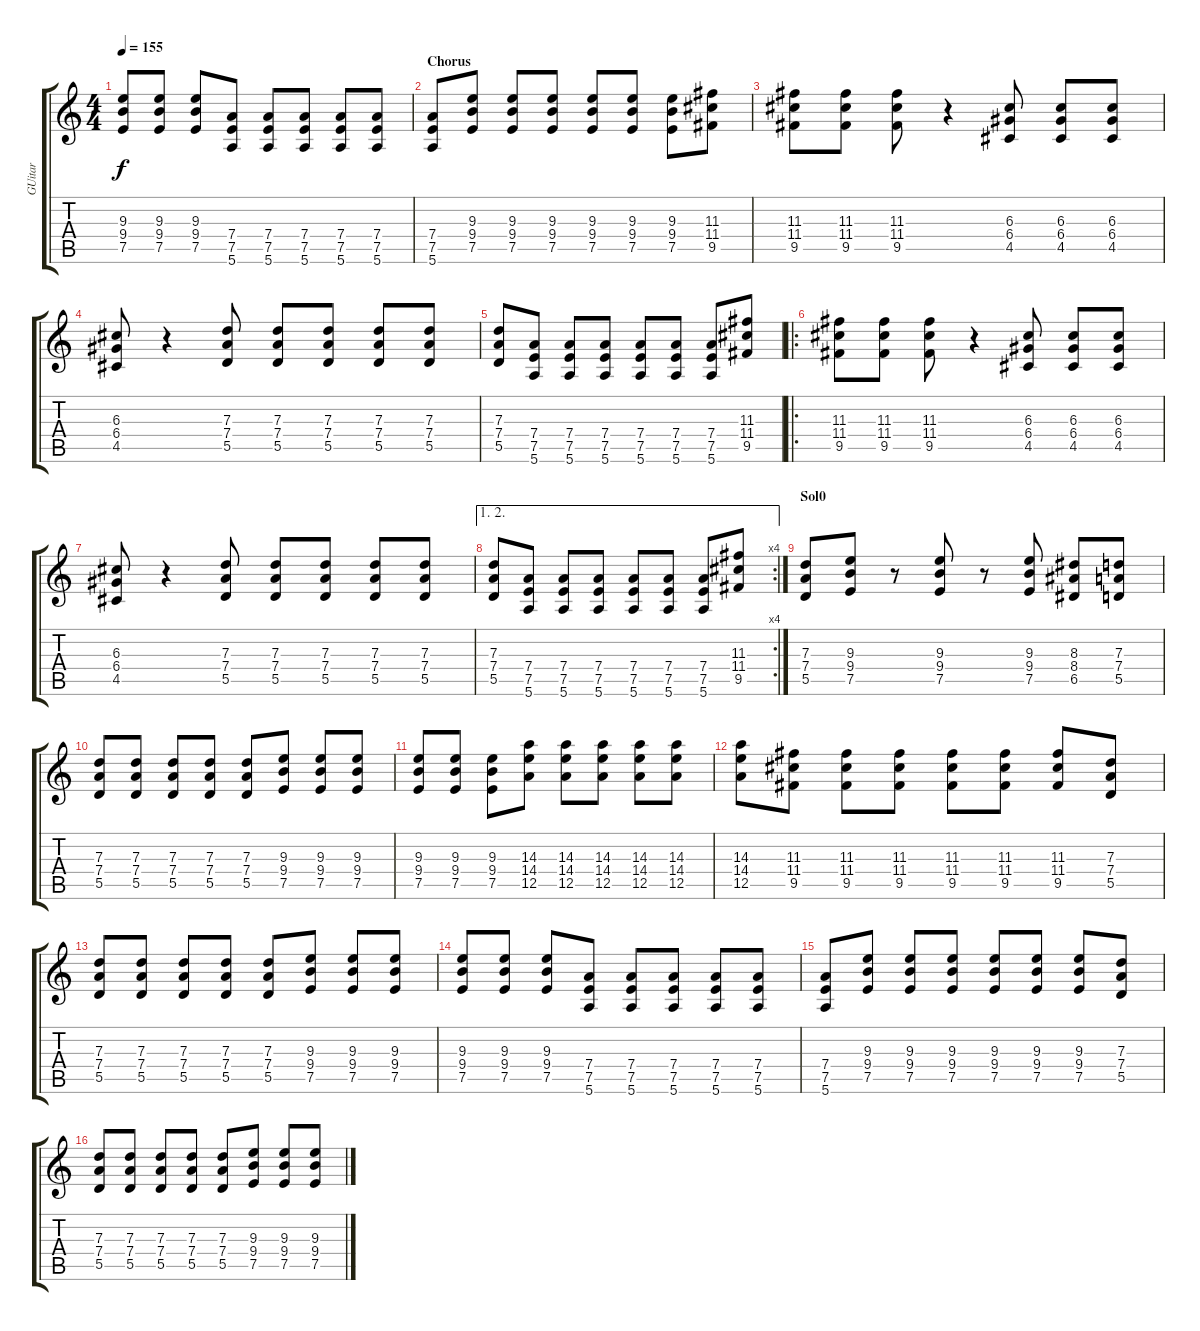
\track ("GUitar" "GUitar") {instrument distortionguitar}
\staff {score tabs}
\tuning (E4 B3 G3 D3 A2 E2) {hide}
\ts (4 4)
\tempo 155
\clef g2
\ks c
(9.3 9.4 7.5).8{dy f} (9.3 9.4 7.5).8 (9.3 9.4 7.5).8 (7.4 7.5 5.6).8 (7.4 7.5 5.6).8 (7.4 7.5 5.6).8 (7.4 7.5 5.6).8 (7.4 7.5 5.6).8 |
\section ("" "Chorus")
(7.4 7.5 5.6).8 (9.3 9.4 7.5).8 (9.3 9.4 7.5).8 (9.3 9.4 7.5).8 (9.3 9.4 7.5).8 (9.3 9.4 7.5).8 (9.3 9.4 7.5).8 (11.3 11.4 9.5).8 |
(11.3 11.4 9.5).8 (11.3 11.4 9.5).8 (11.3 11.4 9.5).8 r.4 (6.3 6.4 4.5).8 (6.3 6.4 4.5).8 (6.3 6.4 4.5).8 |
(6.3 6.4 4.5).8 r.4 (7.3 7.4 5.5).8 (7.3 7.4 5.5).8 (7.3 7.4 5.5).8 (7.3 7.4 5.5).8 (7.3 7.4 5.5).8 |
(7.3 7.4 5.5).8 (7.4 7.5 5.6).8 (7.4 7.5 5.6).8 (7.4 7.5 5.6).8 (7.4 7.5 5.6).8 (7.4 7.5 5.6).8 (7.4 7.5 5.6).8 (11.3 11.4 9.5).8 |
\ro
(11.3 11.4 9.5).8 (11.3 11.4 9.5).8 (11.3 11.4 9.5).8 r.4 (6.3 6.4 4.5).8 (6.3 6.4 4.5).8 (6.3 6.4 4.5).8 |
(6.3 6.4 4.5).8 r.4 (7.3 7.4 5.5).8 (7.3 7.4 5.5).8 (7.3 7.4 5.5).8 (7.3 7.4 5.5).8 (7.3 7.4 5.5).8 |
\ae (1 2)
\rc 4
(7.3 7.4 5.5).8 (7.4 7.5 5.6).8 (7.4 7.5 5.6).8 (7.4 7.5 5.6).8 (7.4 7.5 5.6).8 (7.4 7.5 5.6).8 (7.4 7.5 5.6).8 (11.3 11.4 9.5).8 |
\section ("" "Sol0")
(7.3 7.4 5.5).8 (9.3 9.4 7.5).8 r.8 (9.3 9.4 7.5).8 r.8 (9.3 9.4 7.5).8 (8.3 8.4 6.5).8 (7.3 7.4 5.5).8 |
(7.3 7.4 5.5).8 (7.3 7.4 5.5).8 (7.3 7.4 5.5).8 (7.3 7.4 5.5).8 (7.3 7.4 5.5).8 (9.3 9.4 7.5).8 (9.3 9.4 7.5).8 (9.3 9.4 7.5).8 |
(9.3 9.4 7.5).8 (9.3 9.4 7.5).8 (9.3 9.4 7.5).8 (14.3 14.4 12.5).8 (14.3 14.4 12.5).8 (14.3 14.4 12.5).8 (14.3 14.4 12.5).8 (14.3 14.4 12.5).8 |
(14.3 14.4 12.5).8 (11.3 11.4 9.5).8 (11.3 11.4 9.5).8 (11.3 11.4 9.5).8 (11.3 11.4 9.5).8 (11.3 11.4 9.5).8 (11.3 11.4 9.5).8 (7.3 7.4 5.5).8 |
(7.3 7.4 5.5).8 (7.3 7.4 5.5).8 (7.3 7.4 5.5).8 (7.3 7.4 5.5).8 (7.3 7.4 5.5).8 (9.3 9.4 7.5).8 (9.3 9.4 7.5).8 (9.3 9.4 7.5).8 |
(9.3 9.4 7.5).8 (9.3 9.4 7.5).8 (9.3 9.4 7.5).8 (7.4 7.5 5.6).8 (7.4 7.5 5.6).8 (7.4 7.5 5.6).8 (7.4 7.5 5.6).8 (7.4 7.5 5.6).8 |
(7.4 7.5 5.6).8 (9.3 9.4 7.5).8 (9.3 9.4 7.5).8 (9.3 9.4 7.5).8 (9.3 9.4 7.5).8 (9.3 9.4 7.5).8 (9.3 9.4 7.5).8 (7.3 7.4 5.5).8 |
(7.3 7.4 5.5).8 (7.3 7.4 5.5).8 (7.3 7.4 5.5).8 (7.3 7.4 5.5).8 (7.3 7.4 5.5).8 (9.3 9.4 7.5).8 (9.3 9.4 7.5).8 (9.3 9.4 7.5).8
